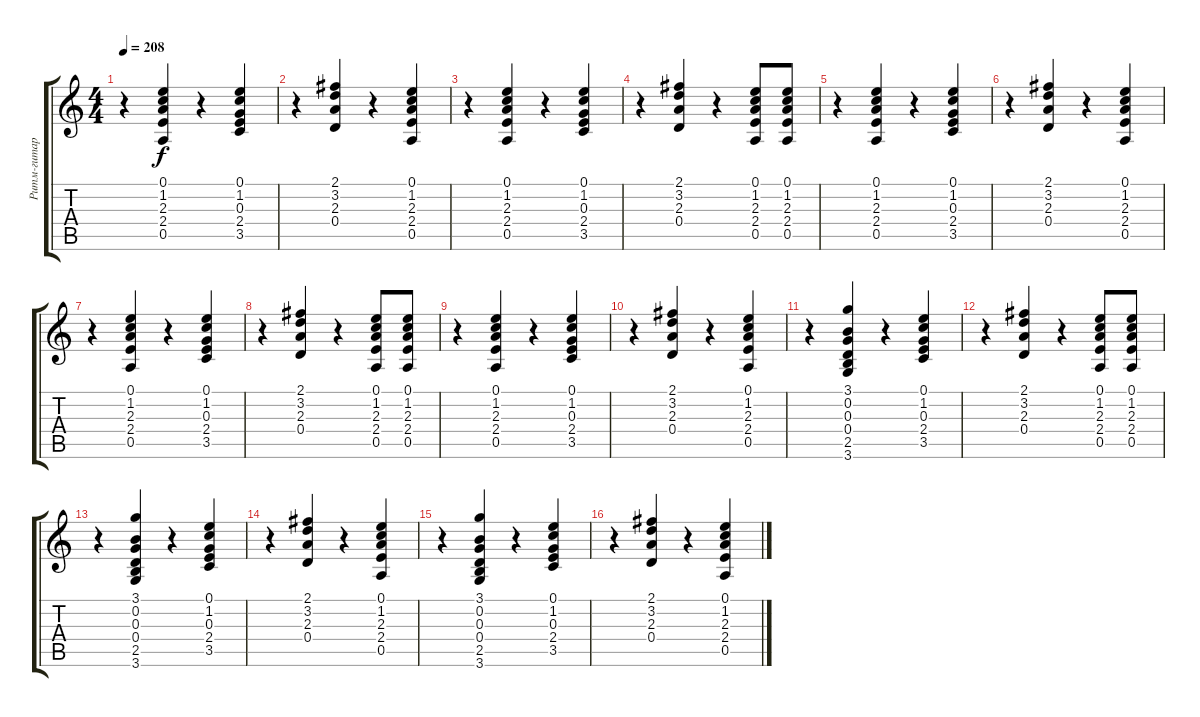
\track ("Ритм-гитара(Бутусов)" "Ритм-гитар") {instrument electricguitarclean}
\staff {score tabs}
\tuning (E4 B3 G3 D3 A2 E2) {hide}
\ts (4 4)
\tempo 208
\clef g2
\ks c
r.4{dy f} (0.1 1.2 2.3 2.4 0.5).4 r.4 (0.1 1.2 0.3 2.4 3.5).4 |
r.4 (2.1 3.2 2.3 0.4).4 r.4 (0.1 1.2 2.3 2.4 0.5).4 |
r.4 (0.1 1.2 2.3 2.4 0.5).4 r.4 (0.1 1.2 0.3 2.4 3.5).4 |
r.4 (2.1 3.2 2.3 0.4).4 r.4 (0.1 1.2 2.3 2.4 0.5).8 (0.1 1.2 2.3 2.4 0.5).8 |
r.4 (0.1 1.2 2.3 2.4 0.5).4 r.4 (0.1 1.2 0.3 2.4 3.5).4 |
r.4 (2.1 3.2 2.3 0.4).4 r.4 (0.1 1.2 2.3 2.4 0.5).4 |
r.4 (0.1 1.2 2.3 2.4 0.5).4 r.4 (0.1 1.2 0.3 2.4 3.5).4 |
r.4 (2.1 3.2 2.3 0.4).4 r.4 (0.1 1.2 2.3 2.4 0.5).8 (0.1 1.2 2.3 2.4 0.5).8 |
r.4 (0.1 1.2 2.3 2.4 0.5).4 r.4 (0.1 1.2 0.3 2.4 3.5).4 |
r.4 (2.1 3.2 2.3 0.4).4 r.4 (0.1 1.2 2.3 2.4 0.5).4 |
r.4 (3.1 0.2 0.3 0.4 2.5 3.6).4 r.4 (0.1 1.2 0.3 2.4 3.5).4 |
r.4 (2.1 3.2 2.3 0.4).4 r.4 (0.1 1.2 2.3 2.4 0.5).8 (0.1 1.2 2.3 2.4 0.5).8 |
r.4 (3.1 0.2 0.3 0.4 2.5 3.6).4 r.4 (0.1 1.2 0.3 2.4 3.5).4 |
r.4 (2.1 3.2 2.3 0.4).4 r.4 (0.1 1.2 2.3 2.4 0.5).4 |
r.4 (3.1 0.2 0.3 0.4 2.5 3.6).4 r.4 (0.1 1.2 0.3 2.4 3.5).4 |
r.4 (2.1 3.2 2.3 0.4).4 r.4 (0.1 1.2 2.3 2.4 0.5).4
